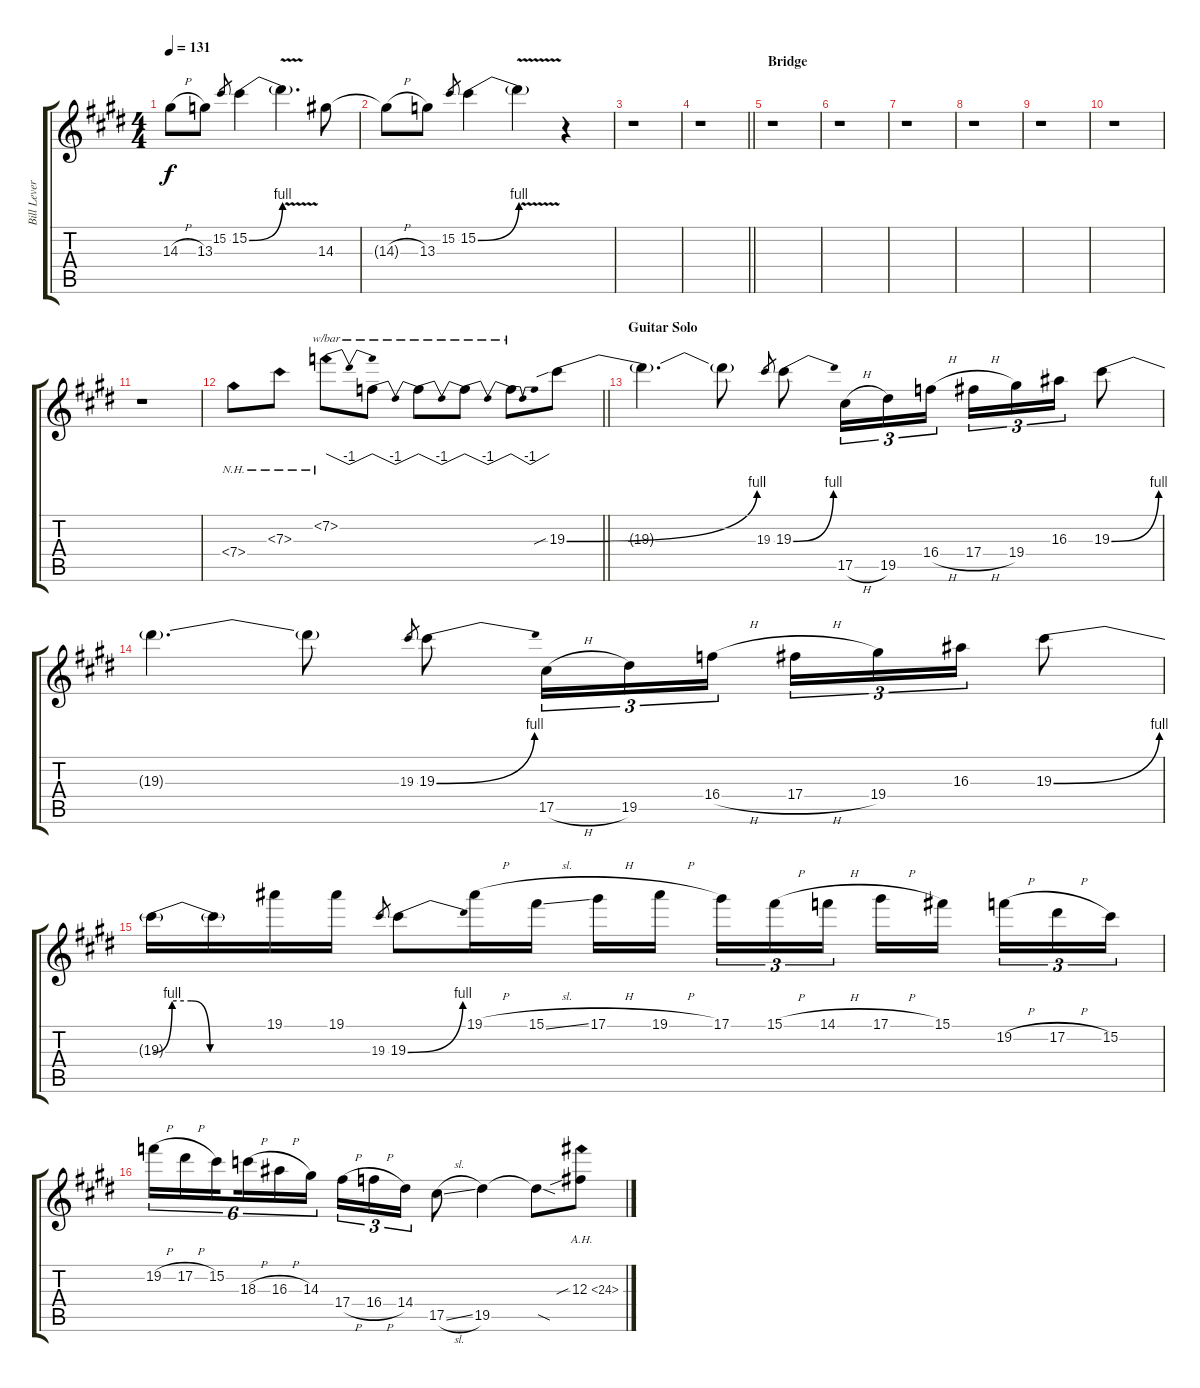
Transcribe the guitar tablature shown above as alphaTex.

\track ("Bill Leverty Lead" "Bill Lever") {instrument overdrivenguitar}
\staff {score tabs}
\tuning (Eb4 Bb3 Gb3 Db3 Ab2 Eb2) {hide}
\ts (4 4)
\tempo 131
\clef g2
\ks e
14.3{h t}.8{dy f} 13.3.8 15.2.8{gr} 15.2{be (bend 0 0 60 4)}.4 15.2{v t}.4{d} 14.3.8 |
14.3{h t}.8 13.3.8 15.2.8{gr} 15.2{be (bend 0 0 60 4)}.4 15.2{v t}.4 r.4 |
r.1 |
\barLineRight lightlight
r.1 |
\section ("" "Bridge")
r.1 |
r.1 |
r.1 |
r.1 |
r.1 |
r.1 |
r.1 |
\barLineRight lightlight
7.4{nh}.8{volume 16} 7.3{nh}.8 7.2{nh}.8{tbe (dip default 0 0 30 -4 60 0)} 7.2{t}.8{tbe (dip default 0 0 30 -4 60 0)} 7.2{t}.8{tbe (dip default 0 0 30 -4 60 0)} 7.2{t}.8{tbe (dip default 0 0 30 -4 60 0)} 7.2{t}.8{tbe (dip default 0 0 30 -4 60 0)} 19.3{be (bend 0 0 60 4) sib}.8 |
\section ("" "Guitar Solo")
19.3{t}.4{d} 19.3{t}.8 19.3.8{gr} 19.3{be (bend 0 0 60 4)}.8 17.5{h}.16{tu (3 2)} 19.5.16{tu (3 2)} 16.4{h}.16{tu (3 2)} 17.4{h}.16{tu (3 2)} 19.4.16{tu (3 2)} 16.3.16{tu (3 2)} 19.3{be (bend 0 0 60 4)}.8 |
19.3{t}.4{d} 19.3{t}.8 19.3.8{gr} 19.3{be (bend 0 0 60 4)}.8 17.5{h}.16{tu (3 2)} 19.5.16{tu (3 2)} 16.4{h}.16{tu (3 2)} 17.4{h}.16{tu (3 2)} 19.4.16{tu (3 2)} 16.3.16{tu (3 2)} 19.3{be (bend 0 0 60 4)}.8 |
19.3{be (custom 0 0 10 4 20 4 30 0 60 0) t}.16 19.3{t}.16 19.1.16 19.1.16 19.3.8{gr} 19.3{be (bend 0 0 60 4)}.8 19.1{h}.16 15.1{sl}.16 17.1{h}.16 19.1{h}.16{beam splitsecondary} 17.1.16{tu (3 2)} 15.1{h}.16{tu (3 2)} 14.1{h}.16{tu (3 2)} 17.1{h}.16 15.1.16{beam splitsecondary} 19.2{h}.16{tu (3 2)} 17.2{h}.16{tu (3 2)} 15.2.16{tu (3 2)} |
19.2{h}.16{tu (6 4)} 17.2{h}.16{tu (6 4)} 15.2.16{tu (6 4) beam splitsecondary} 18.3{h}.16{tu (6 4)} 16.3{h}.16{tu (6 4)} 14.3.16{tu (6 4)} 17.4{h}.16{tu (3 2)} 16.4{h}.16{tu (3 2)} 14.4.16{tu (3 2)} 17.5{sl}.8 19.5.4 19.5{sod t}.8 12.3{ah 12 sib}.8
